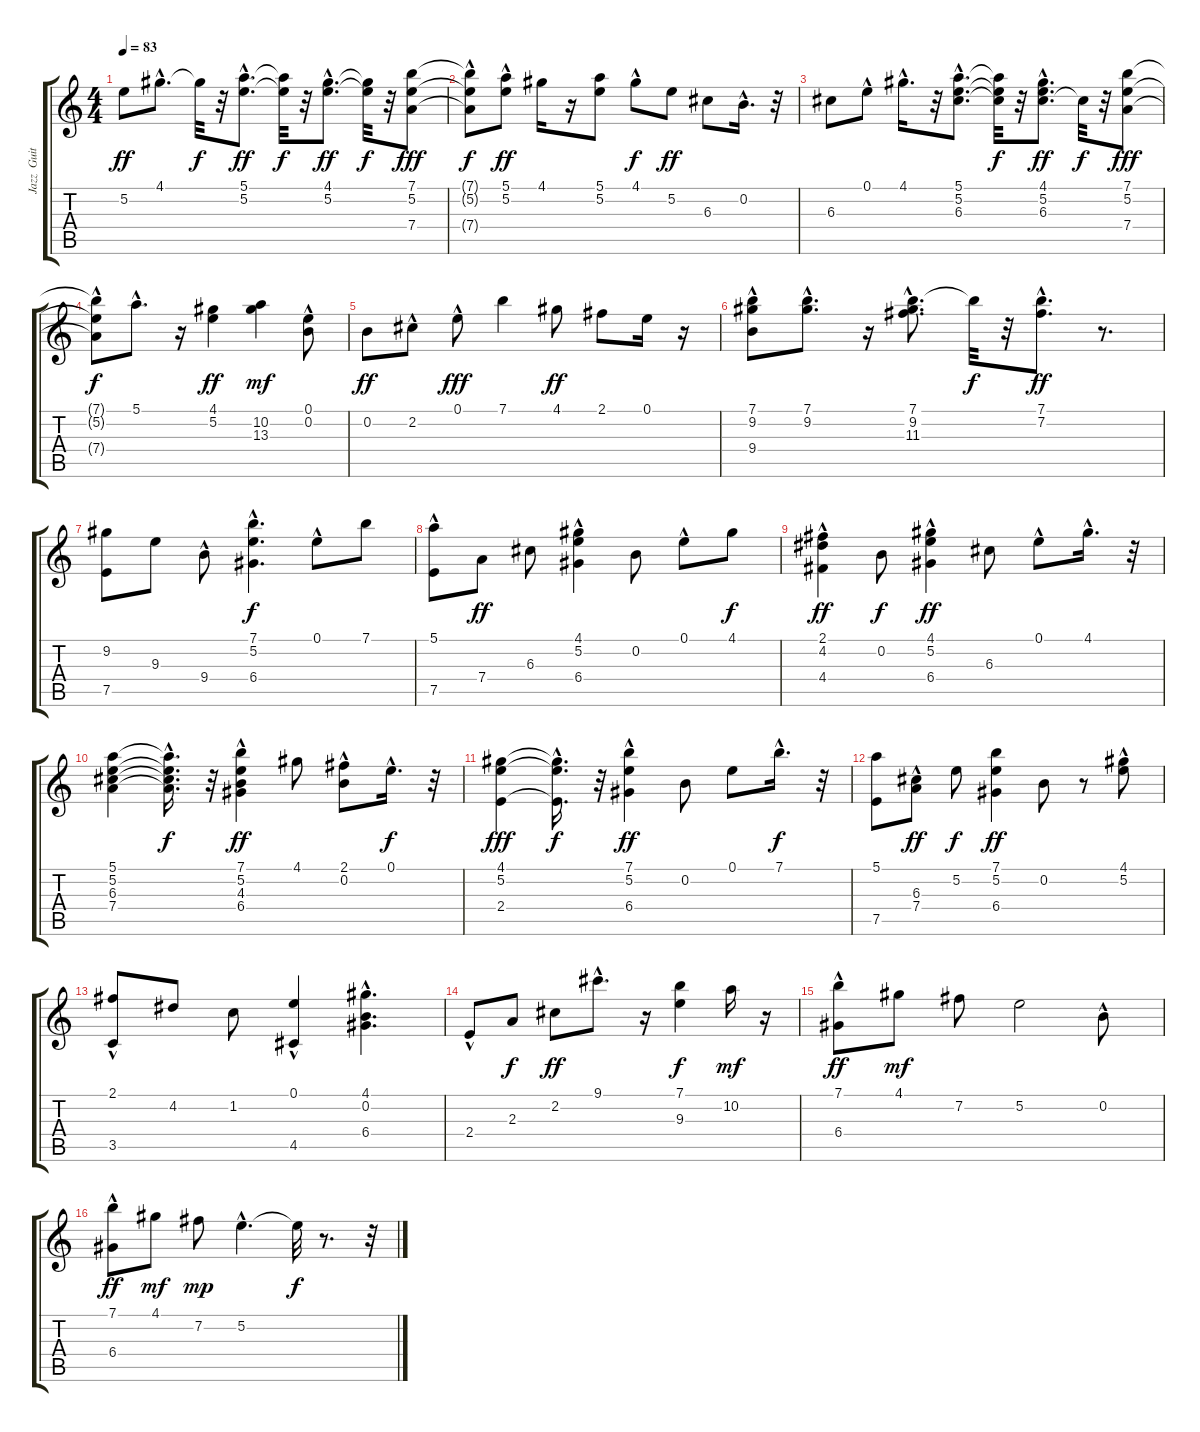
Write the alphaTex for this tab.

\track ("Jazz  Guit" "Jazz  Guit") {instrument electricguitarjazz}
\staff {score tabs}
\tuning (E4 B3 G3 D3 A2 E2) {hide}
\ts (4 4)
\tempo 83
\clef g2
\ks c
5.2.8{dy ff} 4.1{hac}.8{d} 4.1{t}.32{dy f} r.32 (5.1{hac} 5.2{hac}).8{d dy ff} (5.1{t} 5.2{t}).32{dy f} r.32 (4.1{hac} 5.2{hac}).8{d dy ff} (4.1{t} 5.2{t}).32{dy f} r.32 (7.1 5.2 7.4).8{dy fff} |
(7.1{hac t} 5.2{hac t} 7.4{hac t}).8{dy f} (5.1 5.2{hac}).8{dy ff} 4.1.16 r.16 (5.1 5.2).8 4.1{hac}.8{dy f} 5.2.8{dy ff} 6.3.8 0.2{hac}.16{d} r.32 |
6.3.8 0.1{hac}.8 4.1{hac}.16{d} r.32 (5.1{hac} 5.2{hac} 6.3{hac}).8{d} (5.1{t} 5.2{t} 6.3{t}).32{dy f} r.32 (4.1{hac} 5.2{hac} 6.3{hac}).8{d dy ff} 6.3{t}.32{dy f} r.32 (7.1 5.2 7.4).8{dy fff} |
(7.1{t} 5.2{t} 7.4{hac t}).8{dy f} 5.1{hac}.8{d} r.16 (4.1 5.2).4{dy ff} (10.2 13.3).4{dy mf} (0.1{hac} 0.2).8 |
0.2.8{dy ff} 2.2{hac}.8 0.1{hac}.8{dy fff} 7.1.4 4.1.8{dy ff} 2.1.8 0.1.16 r.16 |
(7.1 9.2 9.4{hac}).8 (7.1{hac} 9.2{hac}).8{d} r.16 (7.1{hac} 9.2 11.3).8{d} 7.1{t}.32{dy f} r.32 (7.1{hac} 7.2{hac}).8{d dy ff} r.8{d} |
(9.2 7.5).8 9.3.8 9.4{hac}.8 (7.1{hac} 5.2{hac} 6.4).4{d dy f} 0.1{hac}.8 7.1.8 |
(5.1 7.5{hac}).8 7.4.8{dy ff} 6.3.8 (4.1{hac} 5.2 6.4{hac}).4 0.2.8 0.1{hac}.8 4.1.8{dy f} |
(2.1{hac} 4.2 4.4).4{dy ff} 0.2.8{dy f} (4.1{hac} 5.2 6.4{hac}).4{dy ff} 6.3.8 0.1{hac}.8 4.1{hac}.16{d} r.32 |
(5.1 5.2 6.3 7.4).4 (5.1{hac t} 5.2{t} 6.3{t} 7.4{hac t}).16{d dy f} r.32 (7.1{hac} 5.2{hac} 4.3{hac} 6.4{hac}).4{dy ff} 4.1.8 (2.1 0.2{hac}).8 0.1{hac}.16{d dy f} r.32 |
(4.1 5.2 2.4).4{dy fff} (4.1{hac t} 5.2{hac t} 2.4{hac t}).16{d dy f} r.32 (7.1{hac} 5.2 6.4{hac}).4{dy ff} 0.2.8 0.1.8 7.1{hac}.16{d dy f} r.32 |
(5.1 7.5).8 (6.3 7.4{hac}).8{dy ff} 5.2.8{dy f} (7.1 5.2 6.4).4{dy ff} 0.2.8 r.8 (4.1 5.2{hac}).8 |
(2.1{hac} 3.5).8 4.2.8 1.2.8 (0.1 4.5{hac}).4 (4.1{hac} 0.2 6.4).4{d} |
2.4{hac}.8 2.3.8{dy f} 2.2.8{dy ff} 9.1{hac}.8{d} r.16 (7.1 9.3).4{dy f} 10.2.16{dy mf} r.16 |
(7.1{hac} 6.4{hac}).8{dy ff} 4.1.8{dy mf} 7.2.8 5.2.2 0.2{hac}.8 |
(7.1{hac} 6.4{hac}).8{dy ff} 4.1.8{dy mf} 7.2.8{dy mp} 5.2{hac}.4{d} 5.2{t}.32{dy f} r.8{d} r.32
